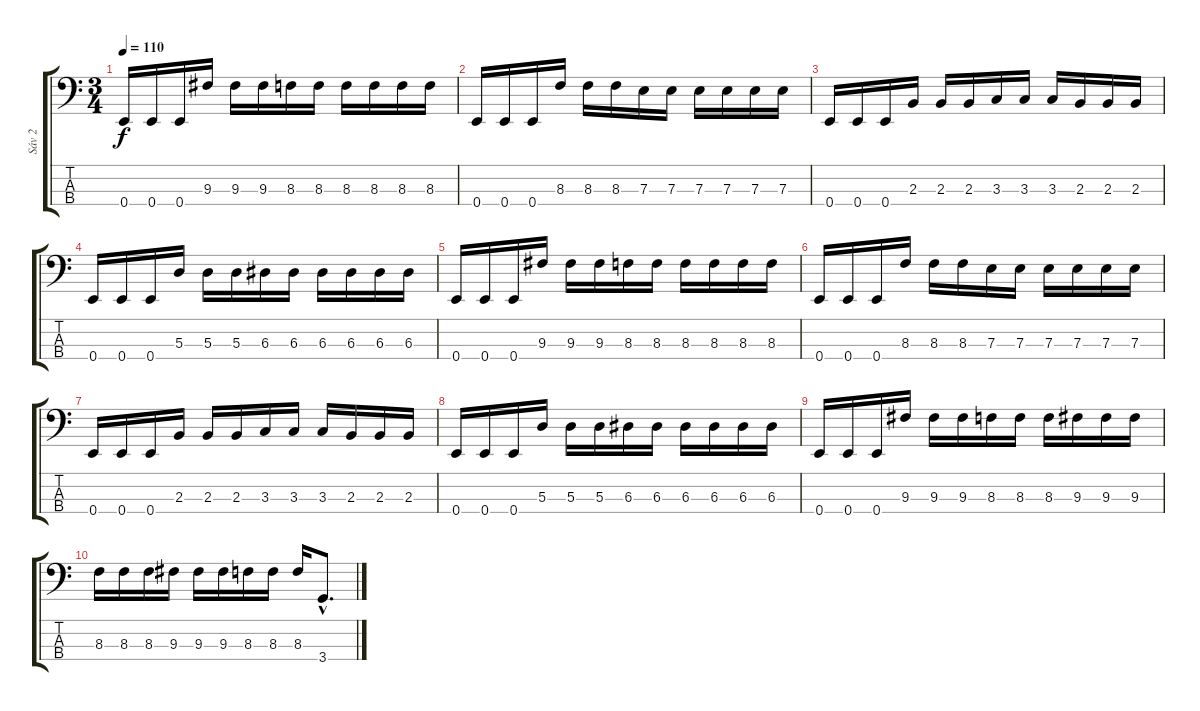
\track ("Sáv 2" "Sáv 2") {instrument slapbass1}
\staff {score tabs}
\tuning (G2 D2 A1 E1) {hide}
\ts (3 4)
\tempo 110
\clef f4
\ks c
0.4.16{dy f} 0.4.16 0.4.16 9.3.16 9.3.16 9.3.16 8.3.16 8.3.16 8.3.16 8.3.16 8.3.16 8.3.16 |
0.4.16 0.4.16 0.4.16 8.3.16 8.3.16 8.3.16 7.3.16 7.3.16 7.3.16 7.3.16 7.3.16 7.3.16 |
0.4.16 0.4.16 0.4.16 2.3.16 2.3.16 2.3.16 3.3.16 3.3.16 3.3.16 2.3.16 2.3.16 2.3.16 |
0.4.16 0.4.16 0.4.16 5.3.16 5.3.16 5.3.16 6.3.16 6.3.16 6.3.16 6.3.16 6.3.16 6.3.16 |
0.4.16 0.4.16 0.4.16 9.3.16 9.3.16 9.3.16 8.3.16 8.3.16 8.3.16 8.3.16 8.3.16 8.3.16 |
0.4.16 0.4.16 0.4.16 8.3.16 8.3.16 8.3.16 7.3.16 7.3.16 7.3.16 7.3.16 7.3.16 7.3.16 |
0.4.16 0.4.16 0.4.16 2.3.16 2.3.16 2.3.16 3.3.16 3.3.16 3.3.16 2.3.16 2.3.16 2.3.16 |
0.4.16 0.4.16 0.4.16 5.3.16 5.3.16 5.3.16 6.3.16 6.3.16 6.3.16 6.3.16 6.3.16 6.3.16 |
0.4.16 0.4.16 0.4.16 9.3.16 9.3.16 9.3.16 8.3.16 8.3.16 8.3.16 9.3.16 9.3.16 9.3.16 |
8.3.16 8.3.16 8.3.16 9.3.16 9.3.16 9.3.16 8.3.16 8.3.16 8.3.16 3.4{hac}.8{d}
